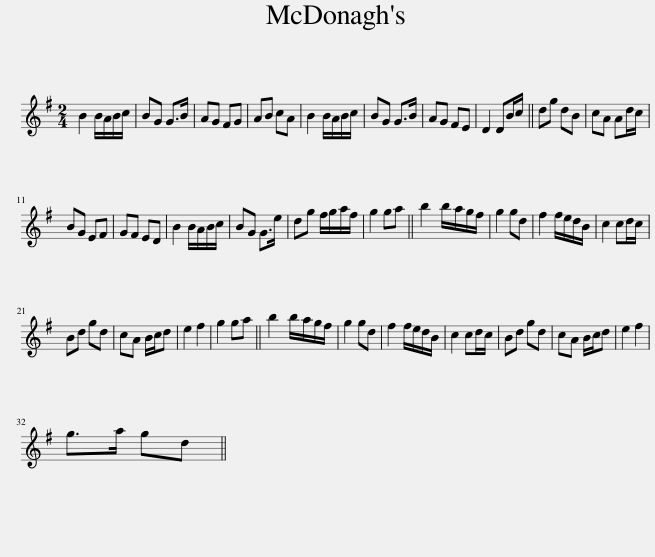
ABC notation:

X:1
L:1/8
M:2/4
I:linebreak $
K:G
V:1 treble
V:1
 B2 B/A/B/c/ | BG G>B | AG FG | AB cA | B2 B/A/B/c/ | %5
 BG G>B | AG FE | D2 DB/c/ || dg dB | cA Ad/c/ |$ %10
 BG EF | GF ED | B2 B/A/B/c/ | BG G>e | dg f/g/a/f/ | %15
 g2 ga || b2 b/a/g/f/ | g2 gd | f2 f/e/d/B/ | c2 cd/c/ |$ %20
 Bd gd | cA B/c/d | e2 f2 | g2 ga || b2 b/a/g/f/ | %25
 g2 gd | f2 f/e/d/B/ | c2 cd/c/ | Bd gd | cA B/c/d | %30
 e2 f2 |$ g>a gd || %32
